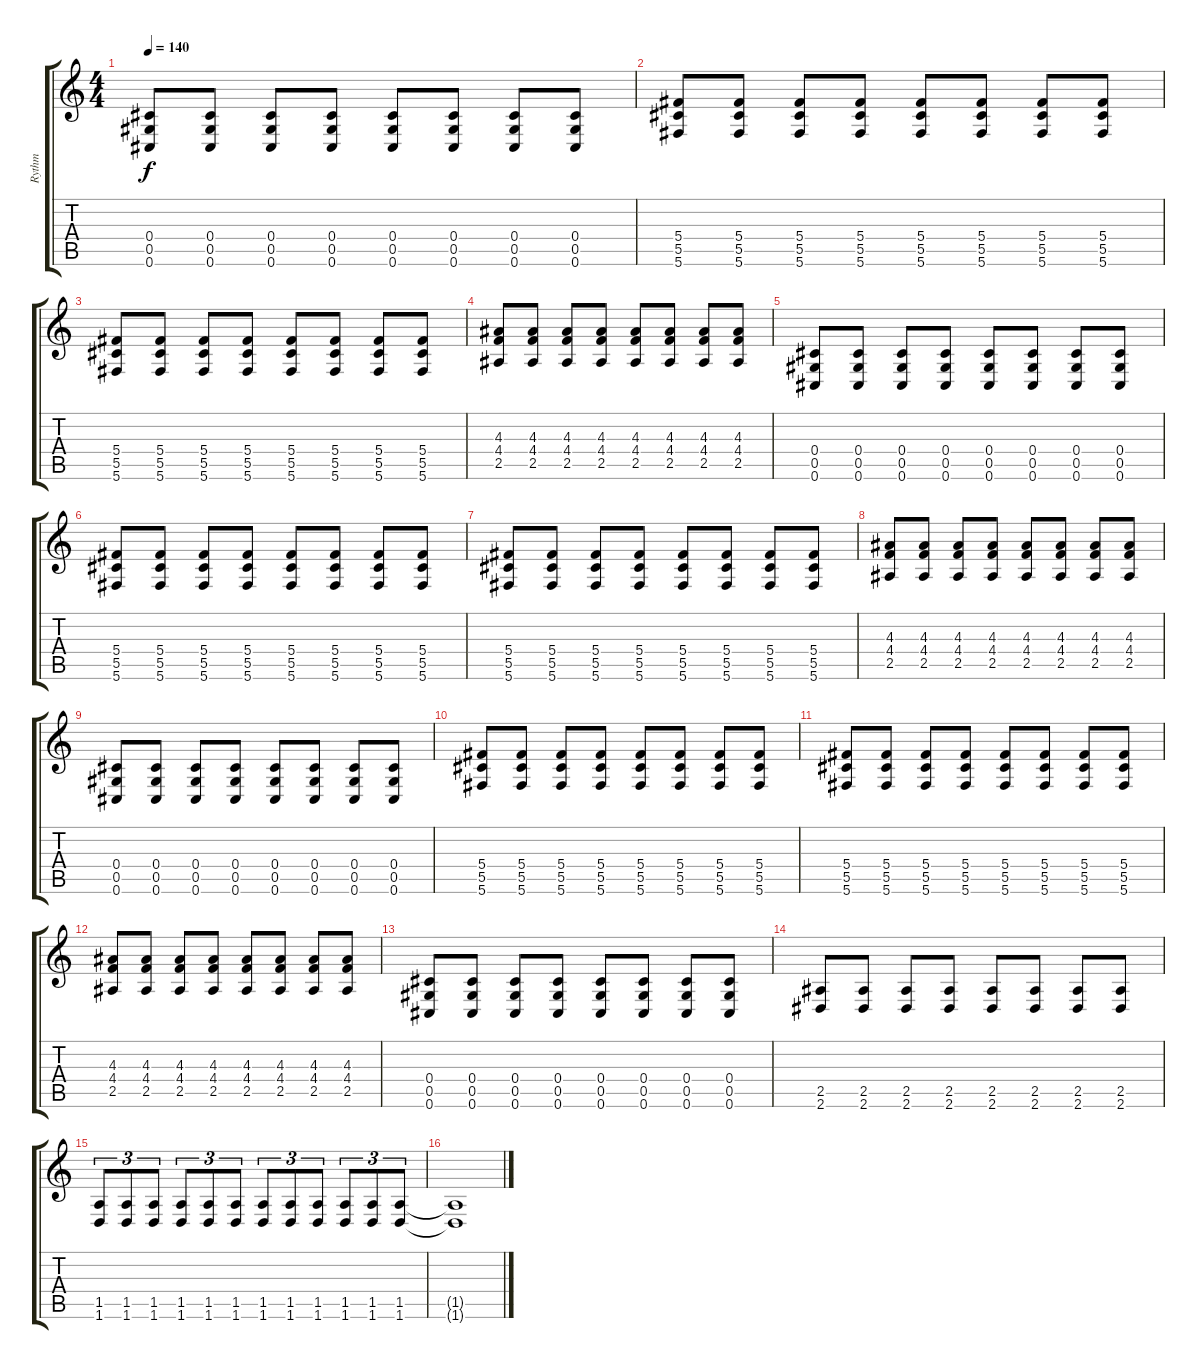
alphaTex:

\track ("Rythm" "Rythm") {instrument overdrivenguitar}
\staff {score tabs}
\tuning (Eb4 Bb3 Gb3 Db3 Ab2 Db2) {hide}
\ts (4 4)
\tempo 140
\clef g2
\ks c
(0.4 0.5 0.6).8{dy f} (0.4 0.5 0.6).8 (0.4 0.5 0.6).8 (0.4 0.5 0.6).8 (0.4 0.5 0.6).8 (0.4 0.5 0.6).8 (0.4 0.5 0.6).8 (0.4 0.5 0.6).8 |
(5.4 5.5 5.6).8 (5.4 5.5 5.6).8 (5.4 5.5 5.6).8 (5.4 5.5 5.6).8 (5.4 5.5 5.6).8 (5.4 5.5 5.6).8 (5.4 5.5 5.6).8 (5.4 5.5 5.6).8 |
(5.4 5.5 5.6).8 (5.4 5.5 5.6).8 (5.4 5.5 5.6).8 (5.4 5.5 5.6).8 (5.4 5.5 5.6).8 (5.4 5.5 5.6).8 (5.4 5.5 5.6).8 (5.4 5.5 5.6).8 |
(4.3 4.4 2.5).8 (4.3 4.4 2.5).8 (4.3 4.4 2.5).8 (4.3 4.4 2.5).8 (4.3 4.4 2.5).8 (4.3 4.4 2.5).8 (4.3 4.4 2.5).8 (4.3 4.4 2.5).8 |
(0.4 0.5 0.6).8 (0.4 0.5 0.6).8 (0.4 0.5 0.6).8 (0.4 0.5 0.6).8 (0.4 0.5 0.6).8 (0.4 0.5 0.6).8 (0.4 0.5 0.6).8 (0.4 0.5 0.6).8 |
(5.4 5.5 5.6).8 (5.4 5.5 5.6).8 (5.4 5.5 5.6).8 (5.4 5.5 5.6).8 (5.4 5.5 5.6).8 (5.4 5.5 5.6).8 (5.4 5.5 5.6).8 (5.4 5.5 5.6).8 |
(5.4 5.5 5.6).8 (5.4 5.5 5.6).8 (5.4 5.5 5.6).8 (5.4 5.5 5.6).8 (5.4 5.5 5.6).8 (5.4 5.5 5.6).8 (5.4 5.5 5.6).8 (5.4 5.5 5.6).8 |
(4.3 4.4 2.5).8 (4.3 4.4 2.5).8 (4.3 4.4 2.5).8 (4.3 4.4 2.5).8 (4.3 4.4 2.5).8 (4.3 4.4 2.5).8 (4.3 4.4 2.5).8 (4.3 4.4 2.5).8 |
(0.4 0.5 0.6).8 (0.4 0.5 0.6).8 (0.4 0.5 0.6).8 (0.4 0.5 0.6).8 (0.4 0.5 0.6).8 (0.4 0.5 0.6).8 (0.4 0.5 0.6).8 (0.4 0.5 0.6).8 |
(5.4 5.5 5.6).8 (5.4 5.5 5.6).8 (5.4 5.5 5.6).8 (5.4 5.5 5.6).8 (5.4 5.5 5.6).8 (5.4 5.5 5.6).8 (5.4 5.5 5.6).8 (5.4 5.5 5.6).8 |
(5.4 5.5 5.6).8 (5.4 5.5 5.6).8 (5.4 5.5 5.6).8 (5.4 5.5 5.6).8 (5.4 5.5 5.6).8 (5.4 5.5 5.6).8 (5.4 5.5 5.6).8 (5.4 5.5 5.6).8 |
(4.3 4.4 2.5).8 (4.3 4.4 2.5).8 (4.3 4.4 2.5).8 (4.3 4.4 2.5).8 (4.3 4.4 2.5).8 (4.3 4.4 2.5).8 (4.3 4.4 2.5).8 (4.3 4.4 2.5).8 |
(0.4 0.5 0.6).8 (0.4 0.5 0.6).8 (0.4 0.5 0.6).8 (0.4 0.5 0.6).8 (0.4 0.5 0.6).8 (0.4 0.5 0.6).8 (0.4 0.5 0.6).8 (0.4 0.5 0.6).8 |
(2.5 2.6).8 (2.5 2.6).8 (2.5 2.6).8 (2.5 2.6).8 (2.5 2.6).8 (2.5 2.6).8 (2.5 2.6).8 (2.5 2.6).8 |
(1.5 1.6).8{tu (3 2)} (1.5 1.6).8{tu (3 2)} (1.5 1.6).8{tu (3 2)} (1.5 1.6).8{tu (3 2)} (1.5 1.6).8{tu (3 2)} (1.5 1.6).8{tu (3 2)} (1.5 1.6).8{tu (3 2)} (1.5 1.6).8{tu (3 2)} (1.5 1.6).8{tu (3 2)} (1.5 1.6).8{tu (3 2)} (1.5 1.6).8{tu (3 2)} (1.5 1.6).8{tu (3 2)} |
(1.5{t} 1.6{t}).1
